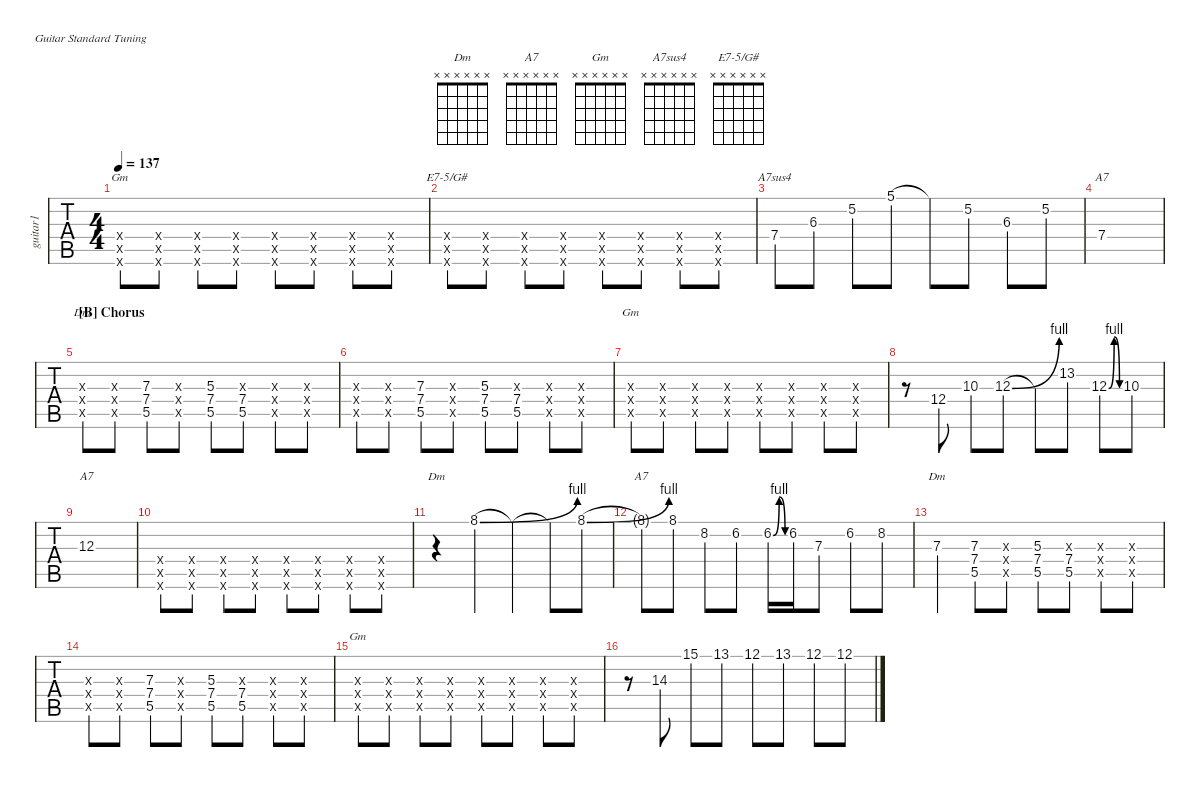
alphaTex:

\defaultSystemsLayout 4
\hideDynamics
\bracketExtendMode nobrackets
\track ("Guitar1" "guitar1") {defaultSystemsLayout 4 instrument overdrivenguitar}
\staff {tabs}
\tuning (E4 B3 G3 D3 A2 E2)
\chord ("Dm" x x x x x x)
\chord ("A7" x x x x x x)
\chord ("Gm" x x x x x x)
\chord ("A7sus4" x x x x x x)
\chord ("E7-5/G#" x x x x x x)
\ts (4 4)
\tempo 137
\clef g2
\ks f
(3.6{x acc forcenatural} 5.5{x acc forcenatural} 5.4{x acc forcenatural}).8{ch "Gm" dy mf} (3.6{x acc forcenatural} 5.5{x acc forcenatural} 5.4{x acc forcenatural}).8 (3.6{x acc forcenatural} 5.5{x acc forcenatural} 5.4{x acc forcenatural}).8 (3.6{x acc forcenatural} 5.5{x acc forcenatural} 5.4{x acc forcenatural}).8 (3.6{x acc forcenatural} 5.5{x acc forcenatural} 5.4{x acc forcenatural}).8 (3.6{x acc forcenatural} 5.5{x acc forcenatural} 5.4{x acc forcenatural}).8 (3.6{x acc forcenatural} 5.5{x acc forcenatural} 5.4{x acc forcenatural}).8 (3.6{x acc forcenatural} 5.5{x acc forcenatural} 5.4{x acc forcenatural}).8 |
(4.6{x acc b} 7.5{x acc forcenatural} 6.4{x acc b}).8{ch "E7-5/G#"} (4.6{x acc b} 7.5{x acc forcenatural} 6.4{x acc b}).8 (4.6{x acc b} 7.5{x acc forcenatural} 6.4{x acc b}).8 (4.6{x acc b} 7.5{x acc forcenatural} 6.4{x acc b}).8 (4.6{x acc b} 7.5{x acc forcenatural} 6.4{x acc b}).8 (4.6{x acc b} 7.5{x acc forcenatural} 6.4{x acc b}).8 (4.6{x acc b} 7.5{x acc forcenatural} 6.4{x acc b}).8 (4.6{x acc b} 7.5{x acc forcenatural} 6.4{x acc b}).8 |
7.4{acc forcenatural}.8{ch "A7sus4"} 6.3{acc b}.8 5.2{acc forcenatural}.8 5.1{acc forcenatural}.8 5.1{t acc forcenatural}.8 5.2{acc forcenatural}.8 6.3{acc b}.8 5.2{acc forcenatural}.8 |
7.4{acc forcenatural}.1{ch "A7"} |
\section ("B" "Chorus")
(5.5{x acc forcenatural} 7.4{x acc forcenatural} 7.3{x acc forcenatural}).8{ch "Dm"} (5.5{x acc forcenatural} 7.4{x acc forcenatural} 7.3{x acc forcenatural}).8 (5.5{acc forcenatural} 7.4{acc forcenatural} 7.3{acc forcenatural}).8 (5.5{x acc forcenatural} 7.4{x acc forcenatural} 7.3{x acc forcenatural}).8 (7.4{acc forcenatural} 5.3{acc forcenatural} 5.5{acc forcenatural}).8 (7.4{acc forcenatural} 5.5{acc forcenatural} 7.3{x acc forcenatural}).8 (5.5{x acc forcenatural} 7.4{x acc forcenatural} 7.3{x acc forcenatural}).8 (5.5{x acc forcenatural} 7.4{x acc forcenatural} 7.3{x acc forcenatural}).8 |
(5.5{x acc forcenatural} 7.4{x acc forcenatural} 7.3{x acc forcenatural}).8 (5.5{x acc forcenatural} 7.4{x acc forcenatural} 7.3{x acc forcenatural}).8 (5.5{acc forcenatural} 7.4{acc forcenatural} 7.3{acc forcenatural}).8 (5.5{x acc forcenatural} 7.4{x acc forcenatural} 7.3{x acc forcenatural}).8 (7.4{acc forcenatural} 5.3{acc forcenatural} 5.5{acc forcenatural}).8 (7.4{acc forcenatural} 5.5{acc forcenatural} 7.3{x acc forcenatural}).8 (5.5{x acc forcenatural} 7.4{x acc forcenatural} 7.3{x acc forcenatural}).8 (5.5{x acc forcenatural} 7.4{x acc forcenatural} 7.3{x acc forcenatural}).8 |
(10.5{x acc forcenatural} 12.4{x acc forcenatural} 12.3{x acc forcenatural}).8{ch "Gm"} (10.5{x acc forcenatural} 12.4{x acc forcenatural} 12.3{x acc forcenatural}).8 (10.5{x acc forcenatural} 12.4{x acc forcenatural} 12.3{x acc forcenatural}).8 (10.5{x acc forcenatural} 12.4{x acc forcenatural} 12.3{x acc forcenatural}).8 (10.5{x acc forcenatural} 12.4{x acc forcenatural} 12.3{x acc forcenatural}).8 (10.5{x acc forcenatural} 12.4{x acc forcenatural} 12.3{x acc forcenatural}).8 (10.5{x acc forcenatural} 12.4{x acc forcenatural} 12.3{x acc forcenatural}).8 (10.5{x acc forcenatural} 12.4{x acc forcenatural} 12.3{x acc forcenatural}).8 |
r.8 12.4{acc forcenatural}.8 10.3{acc forcenatural}.8 12.3{be (bend 0 0 15 4) acc forcenatural}.8 12.3{t}.8 13.2{acc forcenatural}.8 12.3{be (bendrelease 0 0 10.2 4 20.4 4 30 0) acc forcenatural}.8 10.3{acc forcenatural}.8 |
12.3{acc forcenatural}.1{ch "A7"} |
(5.6{x acc forcenatural} 7.5{x acc forcenatural} 7.4{x acc forcenatural}).8 (5.6{x acc forcenatural} 7.5{x acc forcenatural} 7.4{x acc forcenatural}).8 (5.6{x acc forcenatural} 7.5{x acc forcenatural} 7.4{x acc forcenatural}).8 (5.6{x acc forcenatural} 7.5{x acc forcenatural} 7.4{x acc forcenatural}).8 (5.6{x acc forcenatural} 7.5{x acc forcenatural} 7.4{x acc forcenatural}).8 (5.6{x acc forcenatural} 7.5{x acc forcenatural} 7.4{x acc forcenatural}).8 (5.6{x acc forcenatural} 7.5{x acc forcenatural} 7.4{x acc forcenatural}).8 (5.6{x acc forcenatural} 7.5{x acc forcenatural} 7.4{x acc forcenatural}).8 |
r.4{ch "Dm"} 8.1{be (bend 0 0 15 4) acc forcenatural}.4 8.1{t}.4 8.1{t}.8 8.1{be (bend 0 0 15 4) acc forcenatural}.8 |
8.1{t}.8{ch "A7"} 8.1{acc forcenatural}.8 8.2{acc forcenatural}.8 6.2{acc forcenatural}.8 6.2{be (bendrelease 0 0 10.2 4 20.4 4 30 0) acc forcenatural}.16 6.2{acc forcenatural}.16 7.3{acc forcenatural}.8 6.2{acc forcenatural}.8 8.2{acc forcenatural}.8 |
7.3{acc forcenatural}.4{ch "Dm"} (5.5{acc forcenatural} 7.4{acc forcenatural} 7.3{acc forcenatural}).8 (5.5{x acc forcenatural} 7.4{x acc forcenatural} 7.3{x acc forcenatural}).8 (7.4{acc forcenatural} 5.3{acc forcenatural} 5.5{acc forcenatural}).8 (7.4{acc forcenatural} 5.5{acc forcenatural} 7.3{x acc forcenatural}).8 (5.5{x acc forcenatural} 7.4{x acc forcenatural} 7.3{x acc forcenatural}).8 (5.5{x acc forcenatural} 7.4{x acc forcenatural} 7.3{x acc forcenatural}).8 |
(5.5{x acc forcenatural} 7.4{x acc forcenatural} 7.3{x acc forcenatural}).8 (5.5{x acc forcenatural} 7.4{x acc forcenatural} 7.3{x acc forcenatural}).8 (5.5{acc forcenatural} 7.4{acc forcenatural} 7.3{acc forcenatural}).8 (5.5{x acc forcenatural} 7.4{x acc forcenatural} 7.3{x acc forcenatural}).8 (7.4{acc forcenatural} 5.3{acc forcenatural} 5.5{acc forcenatural}).8 (7.4{acc forcenatural} 5.5{acc forcenatural} 7.3{x acc forcenatural}).8 (5.5{x acc forcenatural} 7.4{x acc forcenatural} 7.3{x acc forcenatural}).8 (5.5{x acc forcenatural} 7.4{x acc forcenatural} 7.3{x acc forcenatural}).8 |
(10.5{x acc forcenatural} 12.4{x acc forcenatural} 12.3{x acc forcenatural}).8{ch "Gm"} (10.5{x acc forcenatural} 12.4{x acc forcenatural} 12.3{x acc forcenatural}).8 (10.5{x acc forcenatural} 12.4{x acc forcenatural} 12.3{x acc forcenatural}).8 (10.5{x acc forcenatural} 12.4{x acc forcenatural} 12.3{x acc forcenatural}).8 (10.5{x acc forcenatural} 12.4{x acc forcenatural} 12.3{x acc forcenatural}).8 (10.5{x acc forcenatural} 12.4{x acc forcenatural} 12.3{x acc forcenatural}).8 (10.5{x acc forcenatural} 12.4{x acc forcenatural} 12.3{x acc forcenatural}).8 (10.5{x acc forcenatural} 12.4{x acc forcenatural} 12.3{x acc forcenatural}).8 |
r.8 14.3{acc forcenatural}.8 15.1{acc forcenatural}.8 13.1{acc forcenatural}.8 12.1{acc forcenatural}.8 13.1{acc forcenatural}.8 12.1{acc forcenatural}.8 12.1{acc forcenatural}.8
